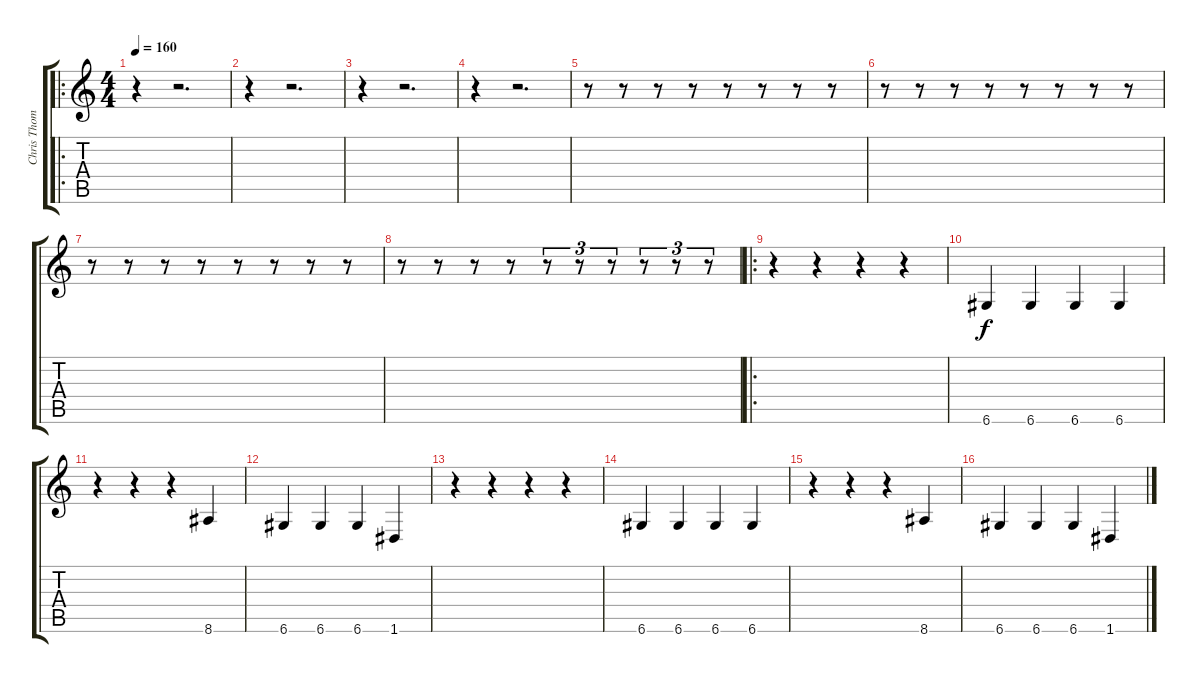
\track ("Chris Thompson" "Chris Thom") {instrument electricbasspick}
\staff {score tabs}
\tuning (E4 B3 G3 D3 A2 D2) {hide}
\ro
\ts (4 4)
\tempo 160
\clef g2
\ks c
r.4{dy f instrument electricbasspick} r.2{d} |
r.4 r.2{d} |
r.4 r.2{d} |
r.4 r.2{d} |
r.8 r.8 r.8 r.8 r.8 r.8 r.8 r.8 |
r.8 r.8 r.8 r.8 r.8 r.8 r.8 r.8 |
r.8 r.8 r.8 r.8 r.8 r.8 r.8 r.8 |
r.8 r.8 r.8 r.8 r.8{tu (3 2)} r.8{tu (3 2)} r.8{tu (3 2)} r.8{tu (3 2)} r.8{tu (3 2)} r.8{tu (3 2)} |
\ro
r.4 r.4 r.4 r.4 |
6.6.4 6.6.4 6.6.4 6.6.4 |
r.4 r.4 r.4 8.6.4 |
6.6.4 6.6.4 6.6.4 1.6.4 |
r.4 r.4 r.4 r.4 |
6.6.4 6.6.4 6.6.4 6.6.4 |
r.4 r.4 r.4 8.6.4 |
6.6.4 6.6.4 6.6.4 1.6.4
